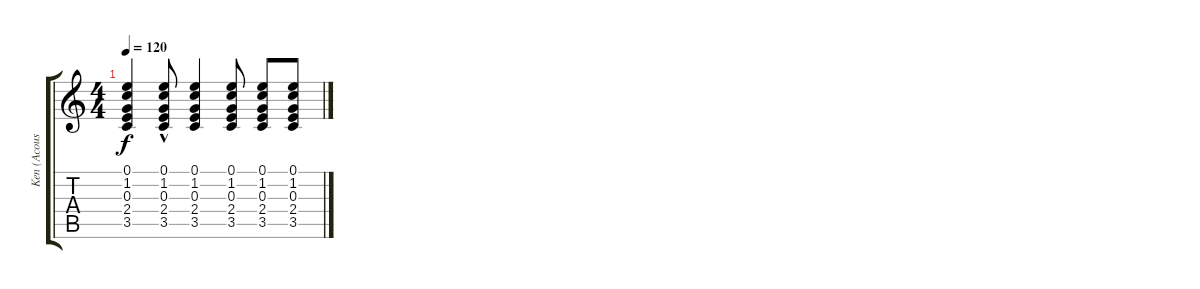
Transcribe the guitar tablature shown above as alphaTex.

\track ("Ken (Acoustic)" "Ken (Acous") {instrument acousticguitarsteel}
\staff {score tabs}
\tuning (E4 B3 G3 D3 A2 E2) {hide}
\ts (4 4)
\tempo 120
\clef g2
\ks c
(0.1 1.2 0.3 2.4 3.5).4{dy f volume 3} (0.1 1.2{hac} 0.3{hac} 2.4{hac} 3.5{hac}).8{volume 2} (0.1 1.2 0.3 2.4 3.5).4{volume 2} (0.1 1.2 0.3 2.4 3.5).8{volume 1} (0.1 1.2 0.3 2.4 3.5).8{volume 1} (0.1 1.2 0.3 2.4 3.5).8{volume 1}
